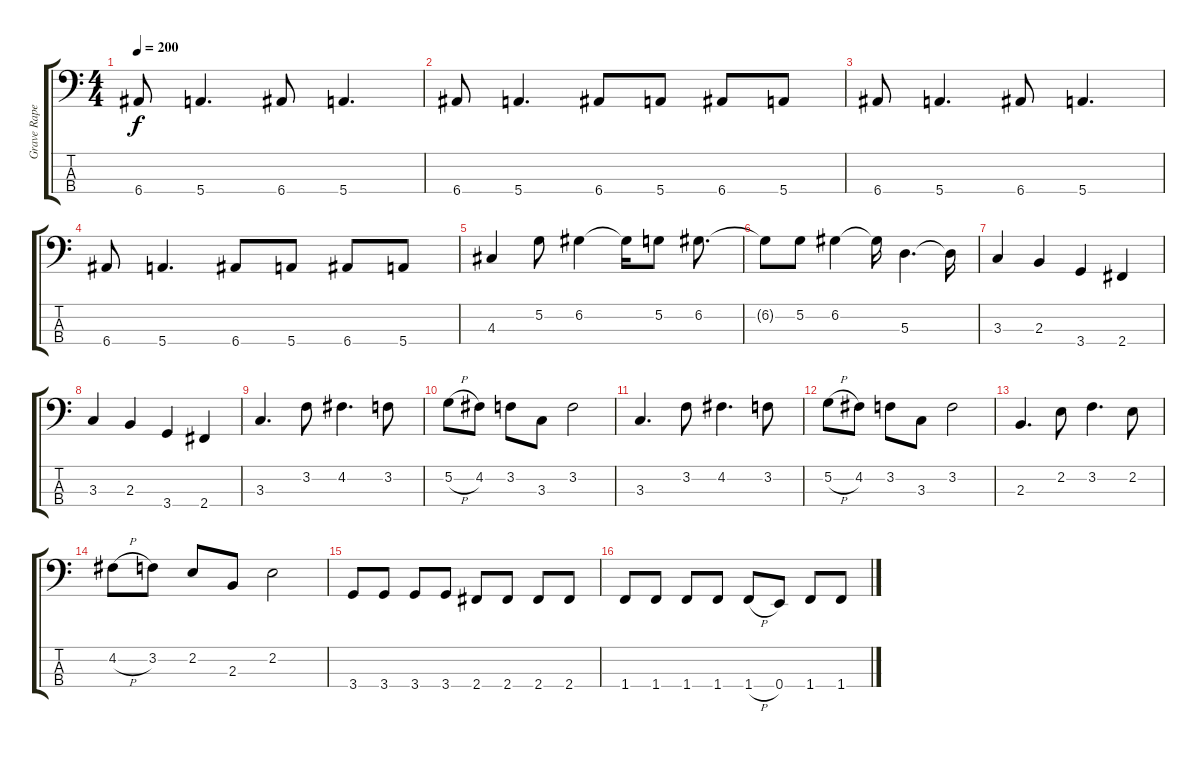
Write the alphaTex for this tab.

\track ("Grave Raper" "Grave Rape") {instrument electricbasspick}
\staff {score tabs}
\tuning (G2 D2 A1 E1) {hide}
\ts (4 4)
\tempo 200
\clef f4
\ks c
6.4.8{dy f} 5.4.4{d} 6.4.8 5.4.4{d} |
6.4.8 5.4.4{d} 6.4.8 5.4.8 6.4.8 5.4.8 |
6.4.8 5.4.4{d} 6.4.8 5.4.4{d} |
6.4.8 5.4.4{d} 6.4.8 5.4.8 6.4.8 5.4.8 |
4.3.4 5.2.8 6.2.4 6.2{t}.16 5.2.8 6.2.8{d} |
6.2{t}.8 5.2.8 6.2.4 6.2{t}.16 5.3.4{d} 5.3{t}.16 |
3.3.4 2.3.4 3.4.4 2.4.4 |
3.3.4 2.3.4 3.4.4 2.4.4 |
3.3.4{d} 3.2.8 4.2.4{d} 3.2.8 |
5.2{h}.8 4.2.8 3.2.8 3.3.8 3.2.2 |
3.3.4{d} 3.2.8 4.2.4{d} 3.2.8 |
5.2{h}.8 4.2.8 3.2.8 3.3.8 3.2.2 |
2.3.4{d} 2.2.8 3.2.4{d} 2.2.8 |
4.2{h}.8 3.2.8 2.2.8 2.3.8 2.2.2 |
3.4.8 3.4.8 3.4.8 3.4.8 2.4.8 2.4.8 2.4.8 2.4.8 |
1.4.8 1.4.8 1.4.8 1.4.8 1.4{h}.8 0.4.8 1.4.8 1.4.8
